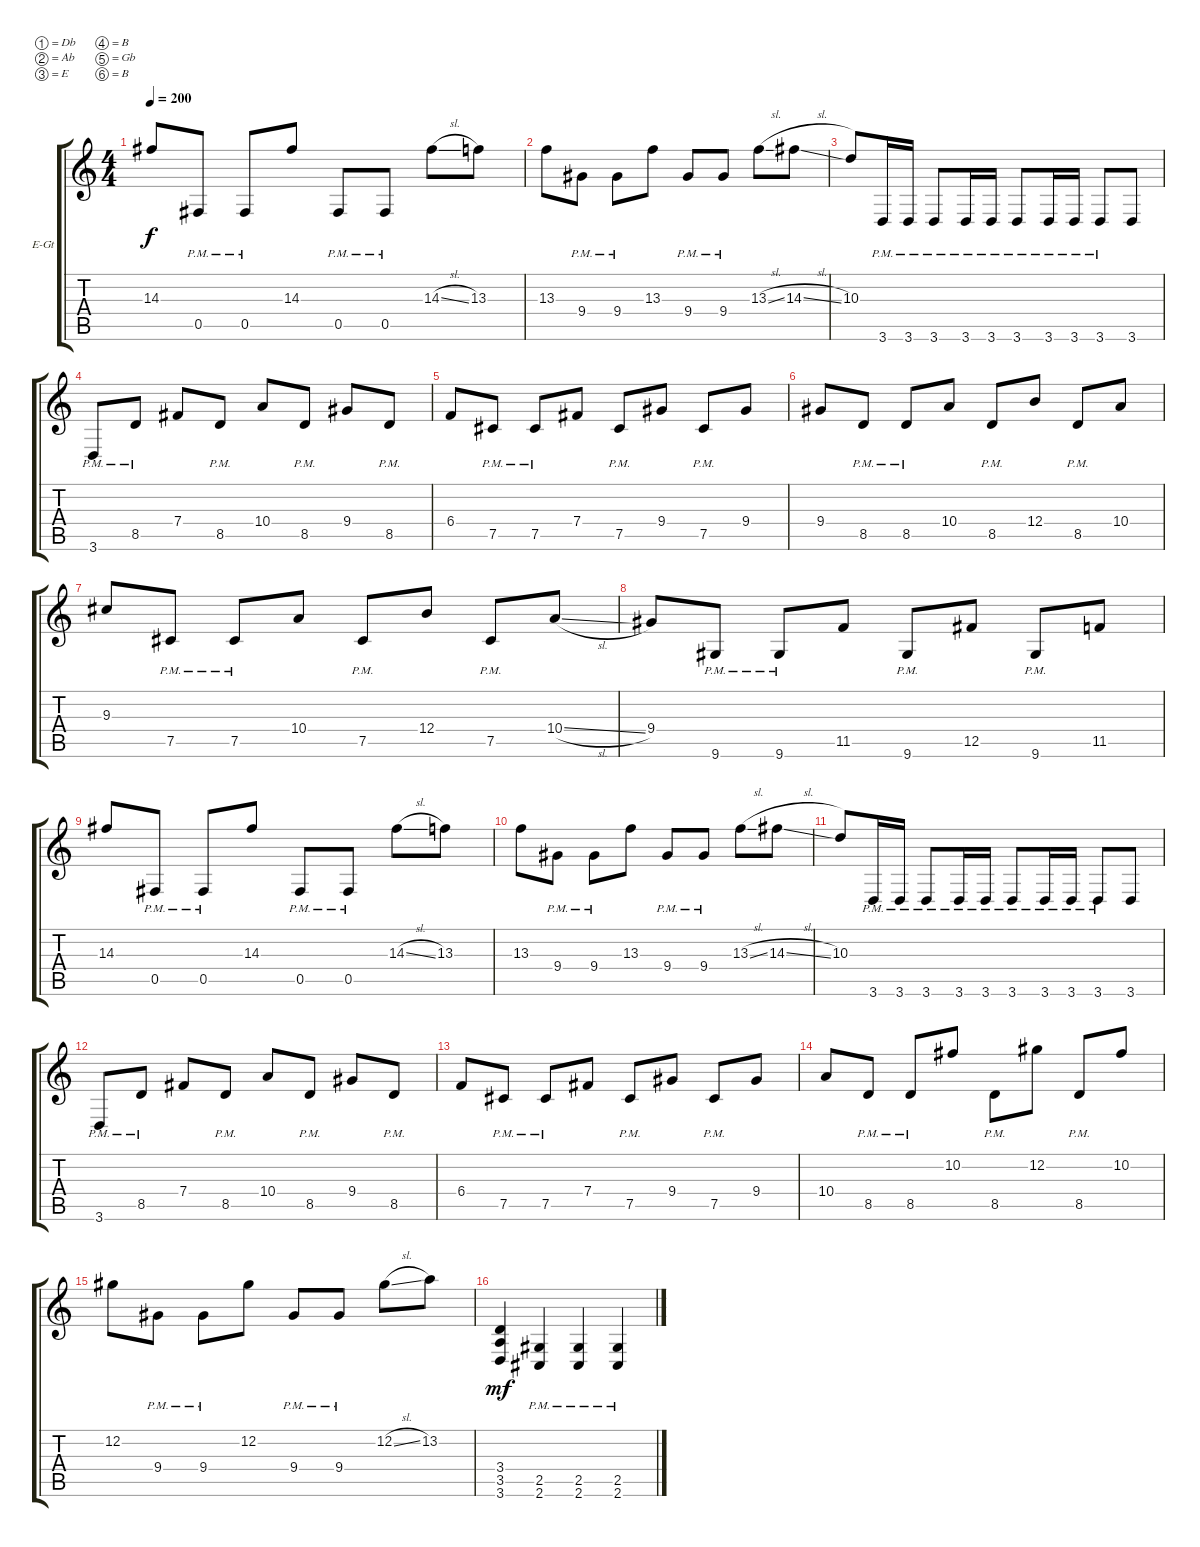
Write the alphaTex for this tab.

\bracketExtendMode groupsimilarinstruments
\firstSystemTrackNameOrientation horizontal
\otherSystemsTrackNameOrientation horizontal
\track ("Rhythm Left" "E-Gt") {instrument overdrivenguitar}
\staff {score tabs}
\tuning (Db4 Ab3 E3 B2 Gb2 B1)
\ts (4 4)
\tempo 200
\clef g2
\ks c
14.3.8{dy f} 0.5{pm}.8 0.5{pm}.8 14.3.8 0.5{pm}.8 0.5{pm}.8 14.3{sl}.8 13.3.8 |
13.3.8 9.4{pm}.8 9.4{pm}.8 13.3.8 9.4{pm}.8 9.4{pm}.8 13.3{sl}.8 14.3{sl}.8 |
10.3.8 3.6{pm}.16 3.6{pm}.16 3.6{pm}.8 3.6{pm}.16 3.6{pm}.16 3.6{pm}.8 3.6{pm}.16 3.6{pm}.16 3.6{pm}.8 3.6.8 |
3.6{pm}.8 8.5{pm}.8 7.4.8 8.5{pm}.8 10.4.8 8.5{pm}.8 9.4.8 8.5{pm}.8 |
6.4.8 7.5{pm}.8 7.5{pm}.8 7.4.8 7.5{pm}.8 9.4.8 7.5{pm}.8 9.4.8 |
9.4.8 8.5{pm}.8 8.5{pm}.8 10.4.8 8.5{pm}.8 12.4.8 8.5{pm}.8 10.4.8 |
9.3.8 7.5{pm}.8 7.5{pm}.8 10.4.8 7.5{pm}.8 12.4.8 7.5{pm}.8 10.4{sl}.8 |
9.4.8 9.6{pm}.8 9.6{pm}.8 11.5.8 9.6{pm}.8 12.5.8 9.6{pm}.8 11.5.8 |
14.3.8 0.5{pm}.8 0.5{pm}.8 14.3.8 0.5{pm}.8 0.5{pm}.8 14.3{sl}.8 13.3.8 |
13.3.8 9.4{pm}.8 9.4{pm}.8 13.3.8 9.4{pm}.8 9.4{pm}.8 13.3{sl}.8 14.3{sl}.8 |
10.3.8 3.6{pm}.16 3.6{pm}.16 3.6{pm}.8 3.6{pm}.16 3.6{pm}.16 3.6{pm}.8 3.6{pm}.16 3.6{pm}.16 3.6{pm}.8 3.6.8 |
3.6{pm}.8 8.5{pm}.8 7.4.8 8.5{pm}.8 10.4.8 8.5{pm}.8 9.4.8 8.5{pm}.8 |
6.4.8 7.5{pm}.8 7.5{pm}.8 7.4.8 7.5{pm}.8 9.4.8 7.5{pm}.8 9.4.8 |
10.4.8 8.5{pm}.8 8.5{pm}.8 10.2.8 8.5{pm}.8 12.2.8 8.5{pm}.8 10.2.8 |
12.2.8 9.4{pm}.8 9.4{pm}.8 12.2.8 9.4{pm}.8 9.4{pm}.8 12.2{sl}.8 13.2.8 |
(3.5 3.6 3.4).4{dy mf} (2.5{pm} 2.6{pm}).4 (2.6{pm} 2.5{pm}).4 (2.5{pm} 2.6{pm}).4
